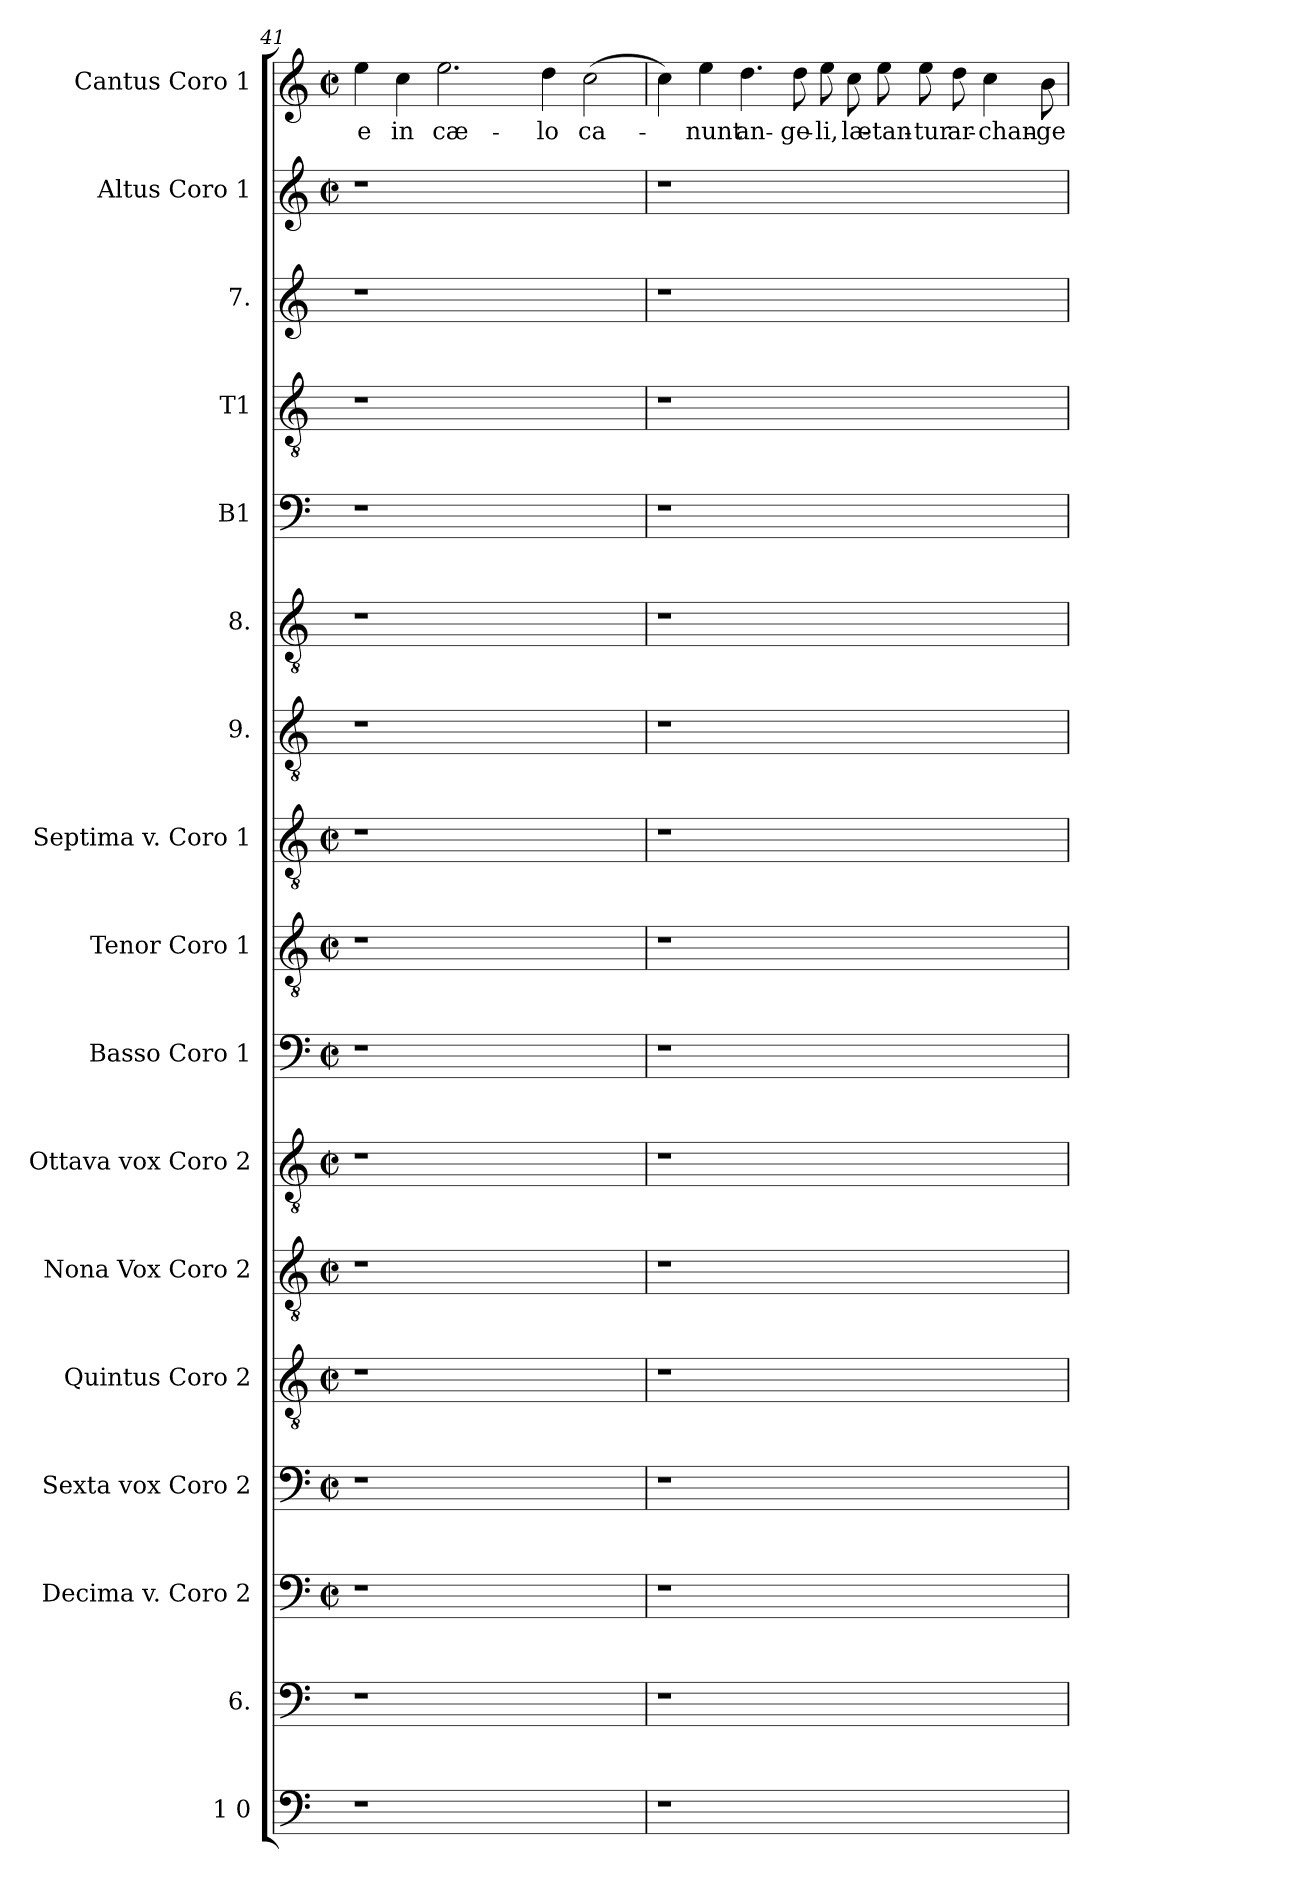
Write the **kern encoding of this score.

**kern	**kern	**kern	**kern	**kern	**kern	**kern	**kern	**kern	**kern	**kern	**kern	**kern	**kern	**kern	**kern	**kern	**text
*part17	*part16	*part15	*part14	*part13	*part12	*part11	*part10	*part9	*part8	*part7	*part6	*part5	*part4	*part3	*part2	*part1	*part1
*staff17	*staff16	*staff15	*staff14	*staff13	*staff12	*staff11	*staff10	*staff9	*staff8	*staff7	*staff6	*staff5	*staff4	*staff3	*staff2	*staff1	*staff1
*I"1 0	*I"6.	*I"Decima v. Coro 2	*I"Sexta vox Coro 2	*I"Quintus Coro 2	*I"Nona Vox Coro 2	*I"Ottava vox Coro 2	*I"Basso Coro 1	*I"Tenor Coro 1	*I"Septima v. Coro 1	*I"9.	*I"8.	*I"B1	*I"T1	*I"7.	*I"Altus Coro 1	*I"Cantus Coro 1	*
*	*	*	*	*	*	*	*	*	*	*	*	*I'B1	*I'T1	*	*I'A	*I'C	*
*clefF4	*clefF4	*clefF4	*clefF4	*clefGv2	*clefGv2	*clefGv2	*clefF4	*clefGv2	*clefGv2	*clefGv2	*clefGv2	*clefF4	*clefGv2	*clefG2	*clefG2	*clefG2	*
*k[]	*k[]	*k[]	*k[]	*k[]	*k[]	*k[]	*k[]	*k[]	*k[]	*k[]	*k[]	*k[]	*k[]	*k[]	*k[]	*k[]	*
*C:	*C:	*C:	*C:	*C:	*C:	*C:	*C:	*C:	*C:	*C:	*C:	*C:	*C:	*C:	*C:	*C:	*
*	*	*M2/2	*M2/2	*M2/2	*M2/2	*M2/2	*M2/2	*M2/2	*M2/2	*	*	*	*	*	*M2/2	*M2/2	*
*	*	*met(c|)	*met(c|)	*met(c|)	*met(c|)	*met(c|)	*met(c|)	*met(c|)	*met(c|)	*	*	*	*	*	*met(c|)	*met(c|)	*
=41	=41	=41	=41	=41	=41	=41	=41	=41	=41	=41	=41	=41	=41	=41	=41	=41	=41
!	!	!	!	!	!	!	!	!	!	!	!	!	!	!	!	!	!LO:LY:b
1r	1r	1r	1r	1r	1r	1r	1r	1r	1r	1r	1r	1r	1r	1r	1r	4ee\	-e
!	!	!	!	!	!	!	!	!	!	!	!	!	!	!	!	!	!LO:LY:b
.	.	.	.	.	.	.	.	.	.	.	.	.	.	.	.	4cc\	in
!	!	!	!	!	!	!	!	!	!	!	!	!	!	!	!	!	!LO:LY:b
.	.	.	.	.	.	.	.	.	.	.	.	.	.	.	.	2.ee\	cæ-
1ryy	1ryy	1ryy	1ryy	1ryy	1ryy	1ryy	1ryy	1ryy	1ryy	1ryy	1ryy	1ryy	1ryy	1ryy	1ryy	.	.
!	!	!	!	!	!	!	!	!	!	!	!	!	!	!	!	!	!LO:LY:b
.	.	.	.	.	.	.	.	.	.	.	.	.	.	.	.	4dd\	-lo
!	!	!	!	!	!	!	!	!	!	!	!	!	!	!	!	!	!LO:LY:b
.	.	.	.	.	.	.	.	.	.	.	.	.	.	.	.	(>2cc\	ca-
=42	=42	=42	=42	=42	=42	=42	=42	=42	=42	=42	=42	=42	=42	=42	=42	=42	=42
1r	1r	1r	1r	1r	1r	1r	1r	1r	1r	1r	1r	1r	1r	1r	1r	4cc\)	.
!	!	!	!	!	!	!	!	!	!	!	!	!	!	!	!	!	!LO:LY:b
.	.	.	.	.	.	.	.	.	.	.	.	.	.	.	.	4ee\	-nunt
!	!	!	!	!	!	!	!	!	!	!	!	!	!	!	!	!	!LO:LY:b
.	.	.	.	.	.	.	.	.	.	.	.	.	.	.	.	4.dd\	an-
!	!	!	!	!	!	!	!	!	!	!	!	!	!	!	!	!	!LO:LY:b
.	.	.	.	.	.	.	.	.	.	.	.	.	.	.	.	8dd\	-ge-
!	!	!	!	!	!	!	!	!	!	!	!	!	!	!	!	!	!LO:LY:b:rj
1ryy	1ryy	1ryy	1ryy	1ryy	1ryy	1ryy	1ryy	1ryy	1ryy	1ryy	1ryy	1ryy	1ryy	1ryy	1ryy	8ee\	-li,
!	!	!	!	!	!	!	!	!	!	!	!	!	!	!	!	!	!LO:LY:b
.	.	.	.	.	.	.	.	.	.	.	.	.	.	.	.	8cc\	læ-
!	!	!	!	!	!	!	!	!	!	!	!	!	!	!	!	!	!LO:LY:b
.	.	.	.	.	.	.	.	.	.	.	.	.	.	.	.	8ee\	-tan-
!	!	!	!	!	!	!	!	!	!	!	!	!	!	!	!	!	!LO:LY:b:rj
.	.	.	.	.	.	.	.	.	.	.	.	.	.	.	.	8ee\	-tur
!	!	!	!	!	!	!	!	!	!	!	!	!	!	!	!	!	!LO:LY:b
.	.	.	.	.	.	.	.	.	.	.	.	.	.	.	.	8dd\	ar-
!	!	!	!	!	!	!	!	!	!	!	!	!	!	!	!	!	!LO:LY:b
.	.	.	.	.	.	.	.	.	.	.	.	.	.	.	.	4cc\	-chan-
!	!	!	!	!	!	!	!	!	!	!	!	!	!	!	!	!	!LO:LY:b
.	.	.	.	.	.	.	.	.	.	.	.	.	.	.	.	8b\	-ge-
=	=	=	=	=	=	=	=	=	=	=	=	=	=	=	=	=	=
*-	*-	*-	*-	*-	*-	*-	*-	*-	*-	*-	*-	*-	*-	*-	*-	*-	*-
